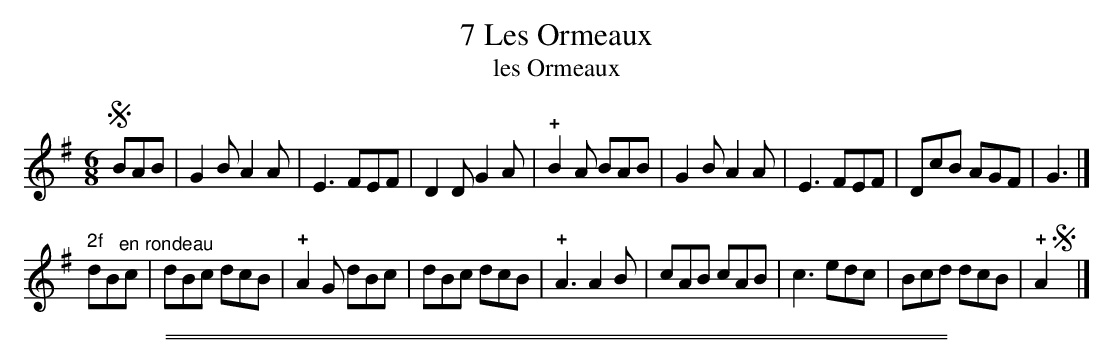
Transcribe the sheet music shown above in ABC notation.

X:1
T: 7 Les Ormeaux
T: les Ormeaux
M: 6/8
L: 1/8
K: G
!segno!BAB |\
G2B A2A | E3 FEF | D2D G2A | !+!B2A BAB |\
G2B A2A | E3 FEF | DcB AGF | G3 |]
"2f"dB"^en rondeau"c |\
dBc dcB | !+!A2G dBc | dBc dcB | !+!A3 A2B |\
cAB cAB | c3 edc | Bcd dcB | !+!A2 !segno!y|]
